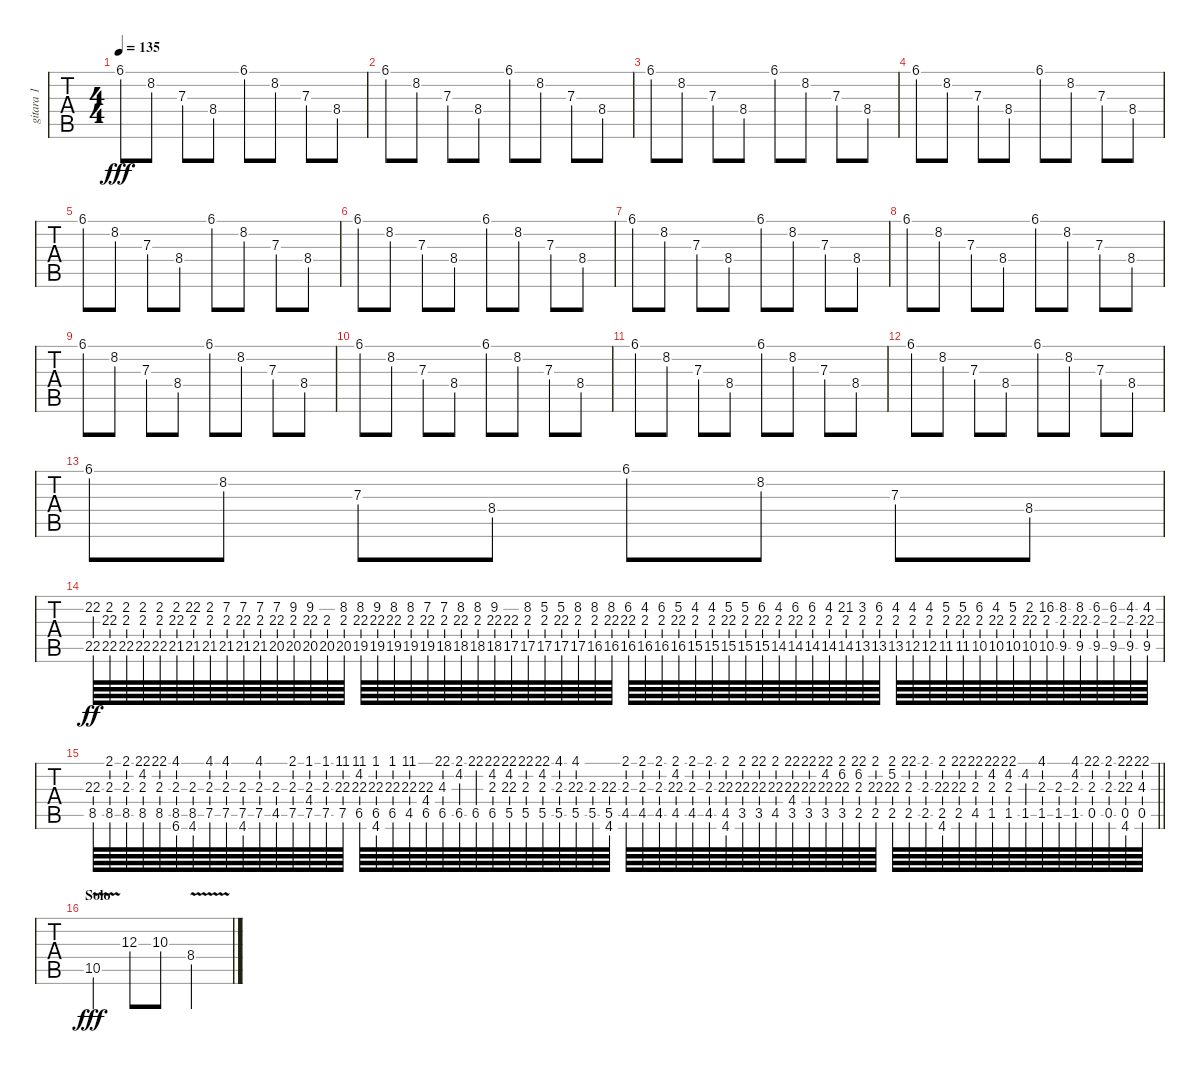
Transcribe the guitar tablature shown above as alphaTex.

\track ("gitara 1" "gitara 1") {instrument distortionguitar}
\staff {tabs}
\tuning (E4 B3 G3 D3 A2 E2) {hide}
\ts (4 4)
\tempo 135
\clef g2
\ks c
6.1.8{dy fff} 8.2.8 7.3.8 8.4.8 6.1.8 8.2.8 7.3.8 8.4.8 |
6.1.8 8.2.8 7.3.8 8.4.8 6.1.8 8.2.8 7.3.8 8.4.8 |
6.1.8 8.2.8 7.3.8 8.4.8 6.1.8 8.2.8 7.3.8 8.4.8 |
6.1.8 8.2.8 7.3.8 8.4.8 6.1.8 8.2.8 7.3.8 8.4.8 |
6.1.8 8.2.8 7.3.8 8.4.8 6.1.8 8.2.8 7.3.8 8.4.8 |
6.1.8 8.2.8 7.3.8 8.4.8 6.1.8 8.2.8 7.3.8 8.4.8 |
6.1.8 8.2.8 7.3.8 8.4.8 6.1.8 8.2.8 7.3.8 8.4.8 |
6.1.8 8.2.8 7.3.8 8.4.8 6.1.8 8.2.8 7.3.8 8.4.8 |
6.1.8 8.2.8 7.3.8 8.4.8 6.1.8 8.2.8 7.3.8 8.4.8 |
6.1.8 8.2.8 7.3.8 8.4.8 6.1.8 8.2.8 7.3.8 8.4.8 |
6.1.8 8.2.8 7.3.8 8.4.8 6.1.8 8.2.8 7.3.8 8.4.8 |
6.1.8 8.2.8 7.3.8 8.4.8 6.1.8 8.2.8 7.3.8 8.4.8 |
6.1.8 8.2.8 7.3.8 8.4.8 6.1.8 8.2.8 7.3.8 8.4.8 |
(22.2 22.5).64{dy ff} (2.2 22.3 22.5).64 (2.2 2.3 22.5).64 (2.2 2.3 22.5).64 (2.2 2.3 22.5).64 (2.2 22.3 21.5).64 (22.2 2.3 21.5).64 (2.2 2.3 21.5).64 (7.2 2.3 21.5).64 (7.2 22.3 21.5).64 (7.2 2.3 21.5).64 (7.2 22.3 20.5).64 (9.2 2.3 20.5).64 (9.2 22.3 20.5).64 (2.3 20.5).64 (8.2 2.3 20.5).64 (8.2 22.3 19.5).64 (9.2 22.3 19.5).64 (8.2 22.3 19.5).64 (8.2 2.3 19.5).64 (7.2 22.3 19.5).64 (7.2 2.3 18.5).64 (8.2 22.3 18.5).64 (8.2 2.3 18.5).64 (9.2 22.3 18.5).64 (22.3 17.5).64 (8.2 2.3 17.5).64 (5.2 2.3 17.5).64 (5.2 22.3 17.5).64 (8.2 2.3 17.5).64 (8.2 2.3 16.5).64 (8.2 22.3 16.5).64 (6.2 22.3 16.5).64 (4.2 2.3 16.5).64 (6.2 2.3 16.5).64 (5.2 22.3 16.5).64 (4.2 2.3 15.5).64 (4.2 2.3 15.5).64 (5.2 22.3 15.5).64 (5.2 2.3 15.5).64 (6.2 22.3 15.5).64 (4.2 2.3 14.5).64 (6.2 22.3 14.5).64 (6.2 2.3 14.5).64 (4.2 2.3 14.5).64 (21.2 2.3 14.5).64 (3.2 2.3 13.5).64 (6.2 2.3 13.5).64 (4.2 2.3 13.5).64 (4.2 2.3 12.5).64 (4.2 2.3 12.5).64 (5.2 2.3 11.5).64 (5.2 22.3 11.5).64 (6.2 2.3 10.5).64 (4.2 22.3 10.5).64 (5.2 2.3 10.5).64 (2.2 22.3 10.5).64 (16.2 2.3 10.5).64 (8.2 2.3 9.5).64 (8.2 22.3 9.5).64 (6.2 2.3 9.5).64 (6.2 2.3 9.5).64 (4.2 2.3 9.5).64 (4.2 22.3 9.5).64 |
\barLineRight lightlight
(22.3 8.5).64 (2.1 2.3 8.5).64 (2.1 2.3 8.5).64 (22.1 4.2 2.3 8.5).64 (22.1 2.3 8.5).64 (4.1 2.3 8.5 6.6).64 (2.3 8.5 4.6).64 (4.1 2.3 7.5).64 (4.1 2.3 7.5).64 (2.3 7.5 4.6).64 (4.1 2.3 7.5).64 (2.3 4.5).64 (2.1 2.3 7.5).64 (1.1 2.3 4.4 7.5).64 (1.1 2.3 7.5).64 (11.1 22.3 7.5).64 (11.1 4.2 22.3 6.5).64 (1.1 22.3 6.5 4.6).64 (1.1 22.3 6.5).64 (11.1 22.3 4.5).64 (22.3 4.4 6.5).64 (22.1 4.3 6.5).64 (2.1 4.2 6.5).64 (22.1 6.5).64 (22.1 4.2 2.3 6.5).64 (22.1 4.2 22.3 5.5).64 (22.1 2.3 5.5).64 (22.1 4.2 2.3 5.5).64 (4.1 2.3 5.5).64 (4.1 22.3 5.5).64 (2.3 5.5).64 (22.3 5.5 4.6).64 (2.1 2.3 4.5).64 (2.1 2.3 4.5).64 (2.1 2.3 4.5).64 (2.1 4.2 22.3 4.5).64 (2.1 2.3 4.5).64 (2.1 2.3 4.5).64 (2.1 22.3 4.5 4.6).64 (2.1 22.3 3.5).64 (22.1 22.3 3.5).64 (2.1 22.3 4.5).64 (22.1 22.3 4.4 3.5).64 (22.1 22.3 3.5).64 (22.1 4.2 22.3 3.5).64 (2.1 6.2 22.3 3.5).64 (22.1 6.2 2.3 2.5).64 (2.1 22.3 2.5).64 (2.1 5.2 22.3 2.5).64 (22.1 2.3 2.5).64 (2.1 2.3 2.5).64 (2.1 22.3 2.5 4.6).64 (22.1 22.3 2.5).64 (22.1 2.3 4.5).64 (22.1 4.2 2.3 1.5).64 (22.1 4.2 2.3 1.5).64 (4.2 1.5).64 (4.1 2.3 1.5).64 (2.3 1.5).64 (4.1 4.2 2.3 1.5).64 (22.1 2.3 0.5).64 (2.1 2.3 0.5).64 (22.1 22.3 0.5 4.6).64 (22.1 4.3 0.5).64 |
\section ("" "Solo")
10.5{v}.4{dy fff volume 16 instrument distortionguitar} 12.3.8 10.3.8 8.4{v}.2
